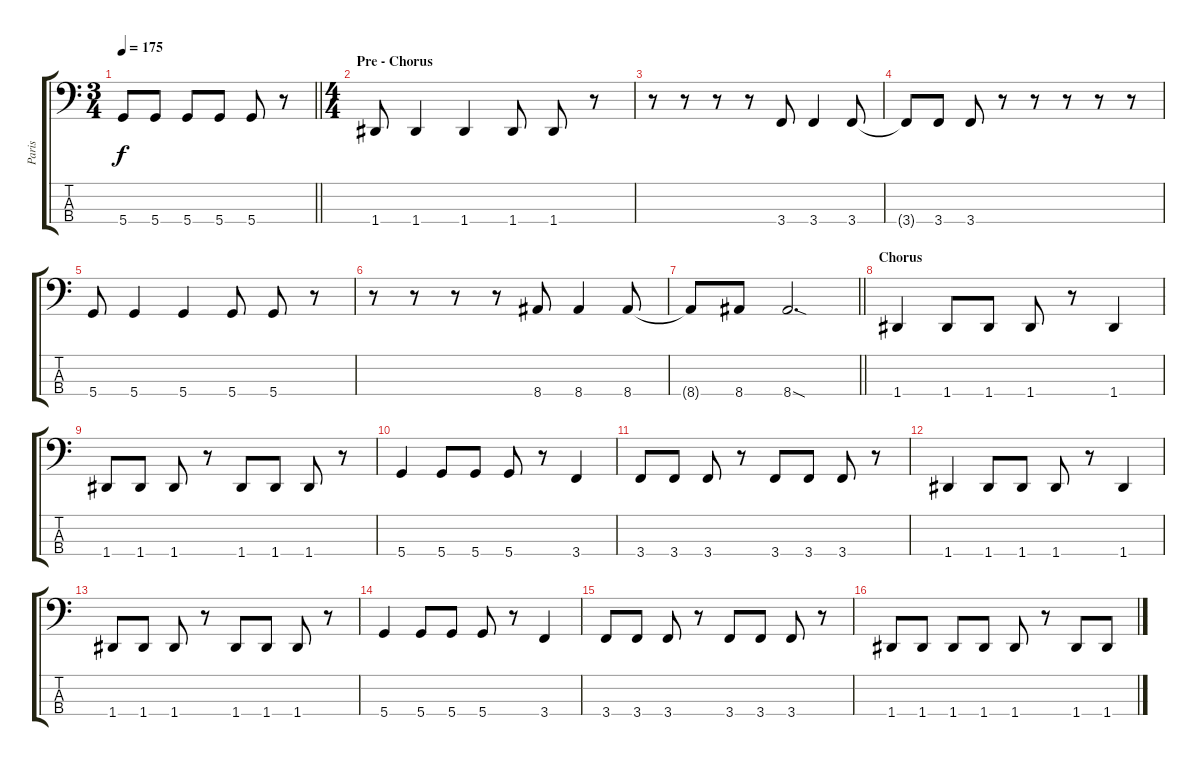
\track ("Paris" "Paris") {instrument electricbasspick}
\staff {score tabs}
\tuning (F2 C2 G1 D1) {hide}
\ts (3 4)
\tempo 175
\clef f4
\barLineRight lightlight
\ks c
5.4.8{dy f} 5.4.8 5.4.8 5.4.8 5.4.8 r.8 |
\ts (4 4)
\section ("" "Pre - Chorus")
1.4.8 1.4.4 1.4.4 1.4.8 1.4.8 r.8 |
r.8 r.8 r.8 r.8 3.4.8 3.4.4 3.4.8 |
3.4{t}.8 3.4.8 3.4.8 r.8 r.8 r.8 r.8 r.8 |
5.4.8 5.4.4 5.4.4 5.4.8 5.4.8 r.8 |
r.8 r.8 r.8 r.8 8.4.8 8.4.4 8.4.8 |
\barLineRight lightlight
8.4{t}.8 8.4.8 8.4{sod}.2{d} |
\section ("" "Chorus")
1.4.4 1.4.8 1.4.8 1.4.8 r.8 1.4.4 |
1.4.8 1.4.8 1.4.8 r.8 1.4.8 1.4.8 1.4.8 r.8 |
5.4.4 5.4.8 5.4.8 5.4.8 r.8 3.4.4 |
3.4.8 3.4.8 3.4.8 r.8 3.4.8 3.4.8 3.4.8 r.8 |
1.4.4 1.4.8 1.4.8 1.4.8 r.8 1.4.4 |
1.4.8 1.4.8 1.4.8 r.8 1.4.8 1.4.8 1.4.8 r.8 |
5.4.4 5.4.8 5.4.8 5.4.8 r.8 3.4.4 |
3.4.8 3.4.8 3.4.8 r.8 3.4.8 3.4.8 3.4.8 r.8 |
1.4.8 1.4.8 1.4.8 1.4.8 1.4.8 r.8 1.4.8 1.4.8
